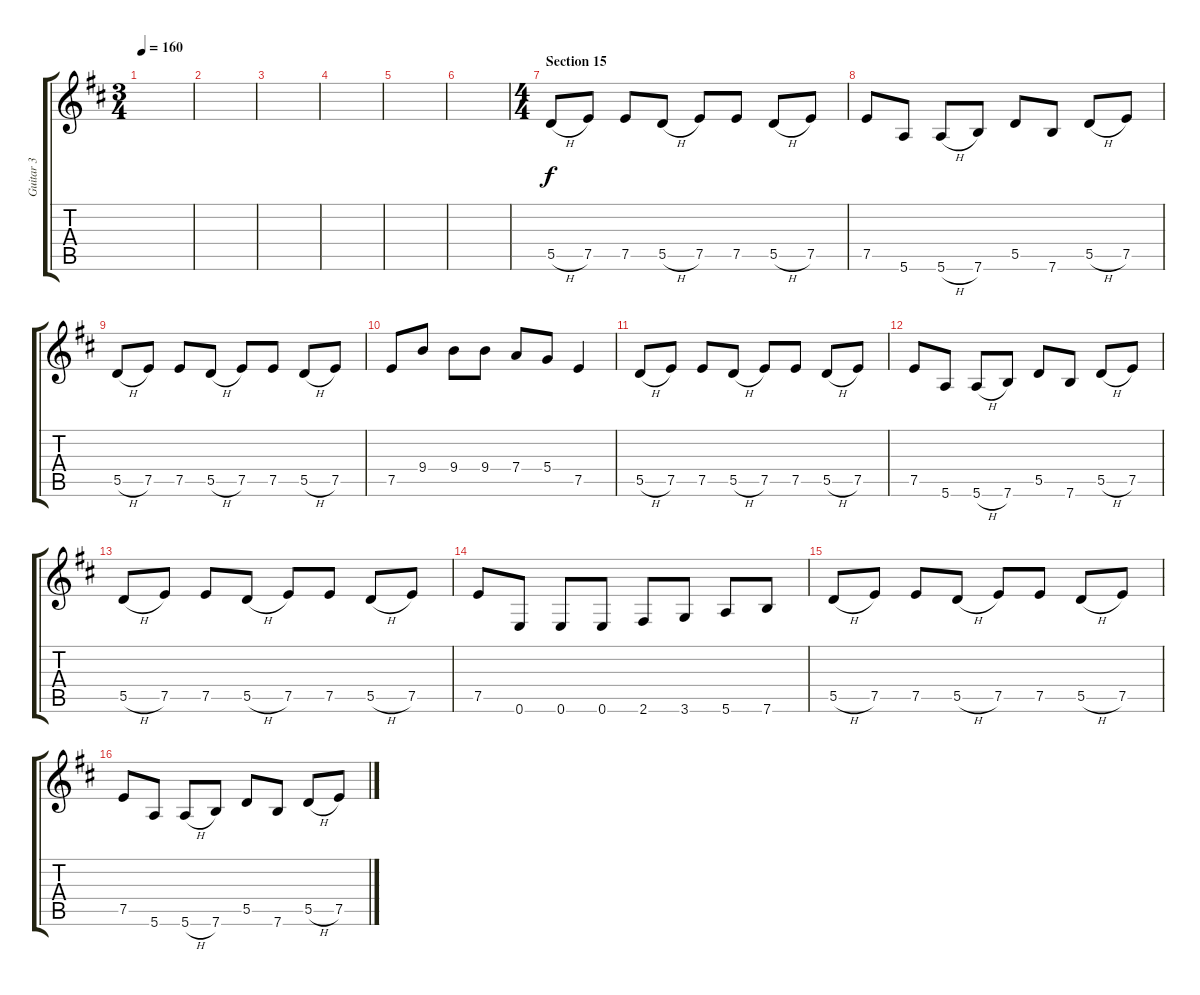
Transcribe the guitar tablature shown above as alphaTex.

\track ("Guitar 3" "Guitar 3") {instrument overdrivenguitar}
\staff {score tabs}
\tuning (E4 B3 G3 D3 A2 E2) {hide}
\ts (3 4)
\tempo 160
\clef g2
\ks bminor
|
|
|
|
|
|
\ts (4 4)
\section ("" "Section 15")
5.5{h}.8 7.5.8 7.5.8 5.5{h}.8 7.5.8 7.5.8 5.5{h}.8 7.5.8 |
7.5.8 5.6.8 5.6{h}.8 7.6.8 5.5.8 7.6.8 5.5{h}.8 7.5.8 |
5.5{h}.8 7.5.8 7.5.8 5.5{h}.8 7.5.8 7.5.8 5.5{h}.8 7.5.8 |
7.5.8 9.4.8 9.4.8 9.4.8 7.4.8 5.4.8 7.5.4 |
5.5{h}.8 7.5.8 7.5.8 5.5{h}.8 7.5.8 7.5.8 5.5{h}.8 7.5.8 |
7.5.8 5.6.8 5.6{h}.8 7.6.8 5.5.8 7.6.8 5.5{h}.8 7.5.8 |
5.5{h}.8 7.5.8 7.5.8 5.5{h}.8 7.5.8 7.5.8 5.5{h}.8 7.5.8 |
7.5.8 0.6.8 0.6.8 0.6.8 2.6.8 3.6.8 5.6.8 7.6.8 |
5.5{h}.8 7.5.8 7.5.8 5.5{h}.8 7.5.8 7.5.8 5.5{h}.8 7.5.8 |
7.5.8 5.6.8 5.6{h}.8 7.6.8 5.5.8 7.6.8 5.5{h}.8 7.5.8
